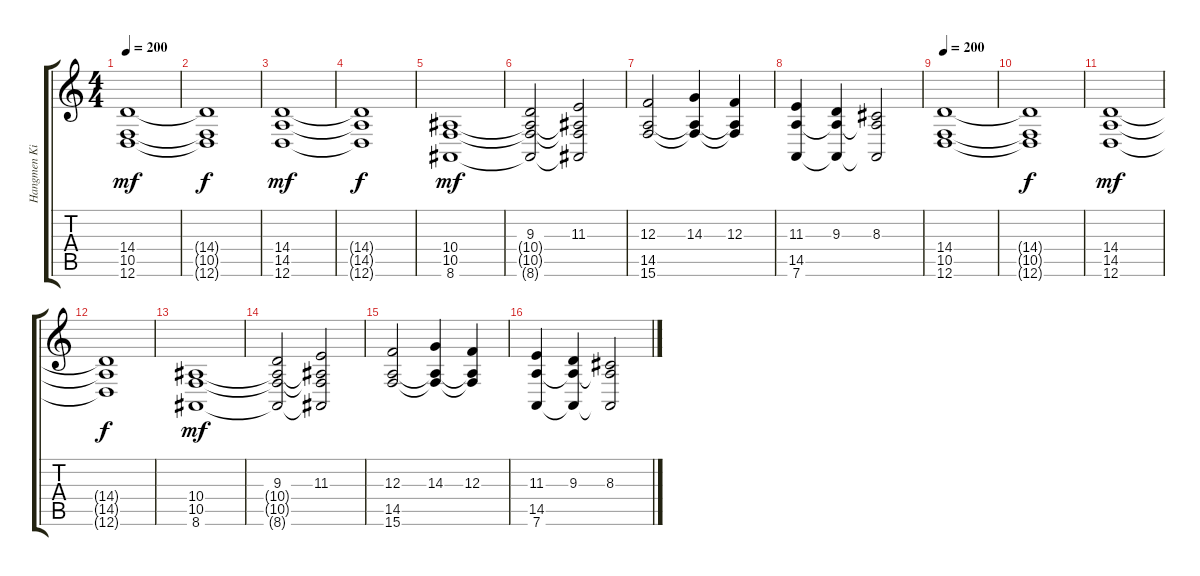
\track ("Hangmen Kinderchor " "Hangmen Ki") {instrument choiraahs}
\staff {score tabs}
\tuning (D4 A3 F3 C3 G2 D2) {hide}
\ts (4 4)
\tempo 200
\clef g2
\ks c
(14.4 10.5 12.6).1{dy mf} |
(14.4{t} 10.5{t} 12.6{t}).1{dy f} |
(14.4 14.5 12.6).1{dy mf} |
(14.4{t} 14.5{t} 12.6{t}).1{dy f} |
(10.4 10.5 8.6).1{dy mf} |
(9.3 10.4{t} 10.5{t} 8.6{t}).2 (11.3 10.4{t} 10.5{t} 8.6{t}).2 |
(12.3 14.5 15.6).2 (14.3 14.5{t} 15.6{t}).4 (12.3 14.5{t} 15.6{t}).4 |
(11.3 14.5 7.6).4 (9.3 14.5{t} 7.6{t}).4 (8.3 14.5{t} 7.6{t}).2 |
\tempo 200
(14.4 10.5 12.6).1 |
(14.4{t} 10.5{t} 12.6{t}).1{dy f} |
(14.4 14.5 12.6).1{dy mf} |
(14.4{t} 14.5{t} 12.6{t}).1{dy f} |
(10.4 10.5 8.6).1{dy mf} |
(9.3 10.4{t} 10.5{t} 8.6{t}).2 (11.3 10.4{t} 10.5{t} 8.6{t}).2 |
(12.3 14.5 15.6).2 (14.3 14.5{t} 15.6{t}).4 (12.3 14.5{t} 15.6{t}).4 |
(11.3 14.5 7.6).4 (9.3 14.5{t} 7.6{t}).4 (8.3 14.5{t} 7.6{t}).2
